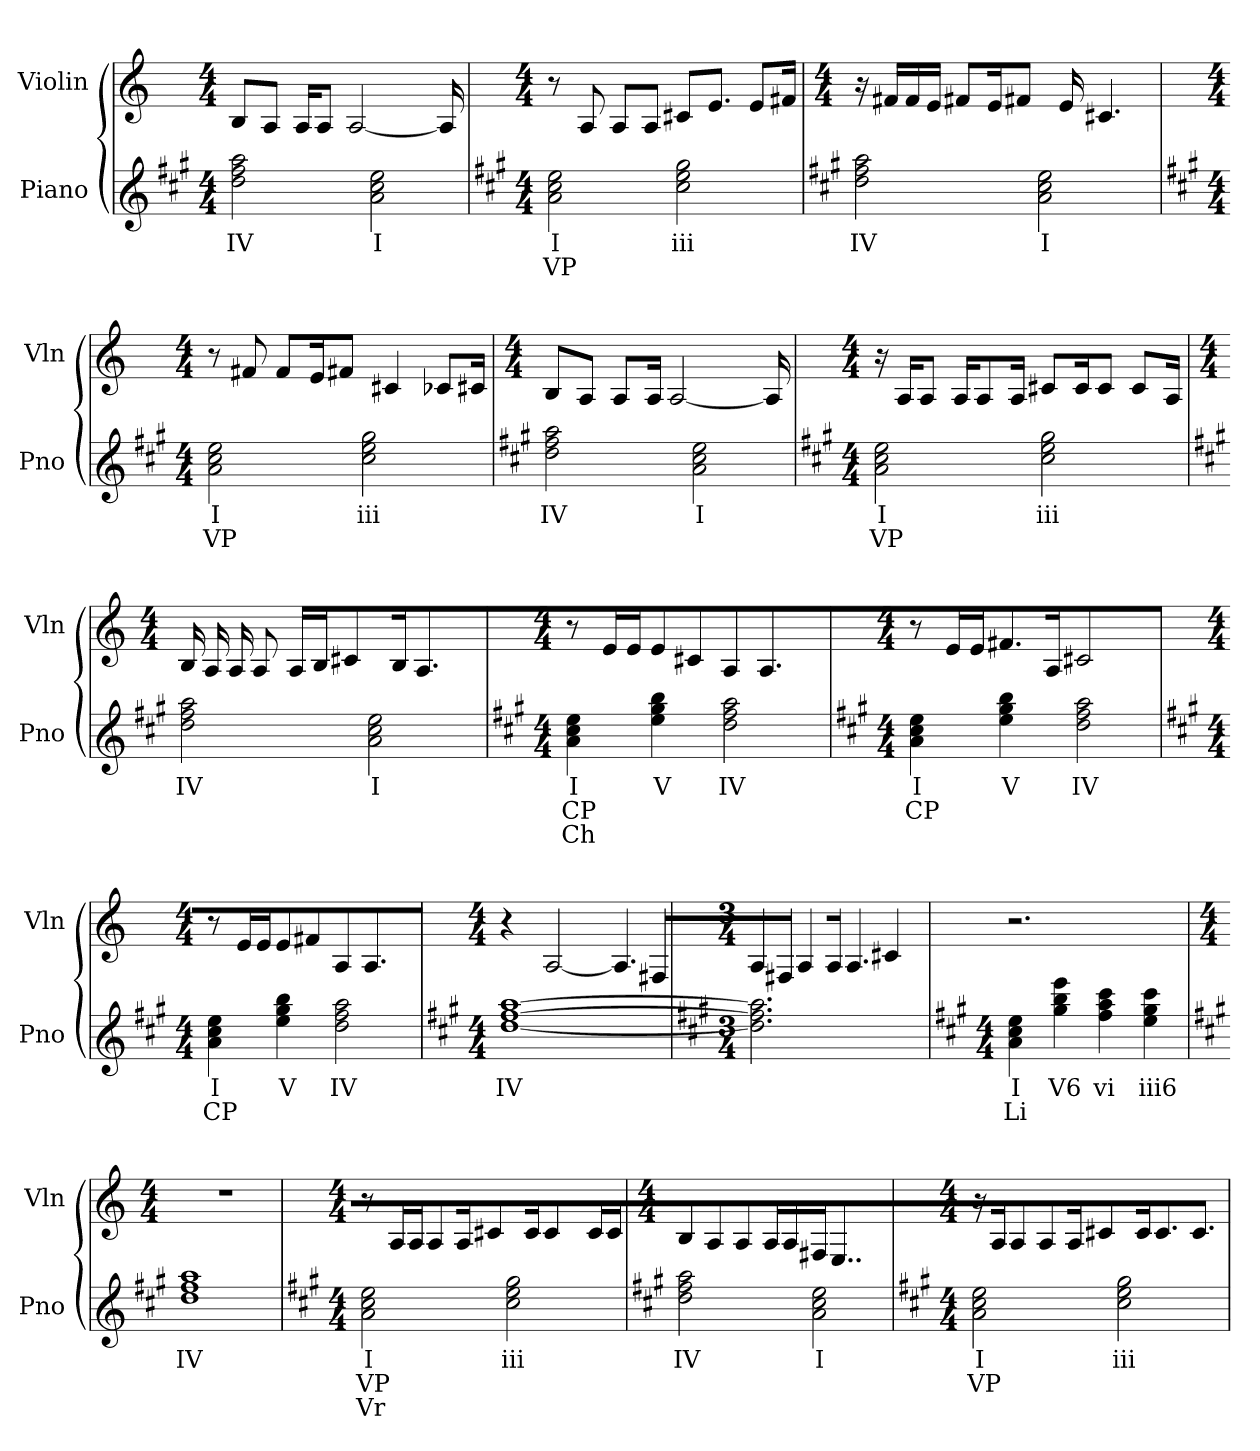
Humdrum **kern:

**kern	**text	**text	**text	**kern
*part2	*part2	*part2	*part2	*part1
*staff2	*staff2	*staff2	*staff2	*staff1
*I"Piano	*	*	*	*I"Violin
*I'Pno	*	*	*	*I'Vln
*k[f#c#g#]	*	*	*	*
*A:	*	*	*	*
*M4/4	*	*	*	*M4/4
=	=	=	=	=
2dd 2ff# 2aa	IV	.	.	8BL
.	.	.	.	8AJ
.	.	.	.	16AKL
.	.	.	.	8AJ
.	.	.	.	[2A
2a 2cc# 2ee	I	.	.	.
.	.	.	.	16A]
=	=	=	=	=
*k[f#c#g#]	*	*	*	*
*A:	*	*	*	*
*M4/4	*	*	*	*M4/4
2a 2cc# 2ee	I	VP	.	8r
.	.	.	.	8A
.	.	.	.	8AL
.	.	.	.	8AJ
2cc# 2ee 2gg#	iii	.	.	8c#XL
.	.	.	.	8.eJ
.	.	.	.	8eL
.	.	.	.	16f#XJk
=	=	=	=	=
*k[f#c#g#]	*	*	*	*
*A:	*	*	*	*
*	*	*	*	*M4/4
2dd 2ff# 2aa	IV	.	.	16r
.	.	.	.	16f#XLL
.	.	.	.	16f#
.	.	.	.	16eJJ
.	.	.	.	8f#XL
.	.	.	.	16eK
.	.	.	.	8f#XJ
2a 2cc# 2ee	I	.	.	.
.	.	.	.	16e
.	.	.	.	4.c#X
=	=	=	=	=
*k[f#c#g#]	*	*	*	*
*A:	*	*	*	*
*M4/4	*	*	*	*M4/4
2a 2cc# 2ee	I	VP	.	8r
.	.	.	.	8f#X
.	.	.	.	8f#L
.	.	.	.	16eK
.	.	.	.	8f#XJ
2cc# 2ee 2gg#	iii	.	.	.
.	.	.	.	4c#X
.	.	.	.	8c-XL
.	.	.	.	16c#XJk
=	=	=	=	=
*k[f#c#g#]	*	*	*	*
*A:	*	*	*	*
*	*	*	*	*M4/4
2dd 2ff# 2aa	IV	.	.	8BL
.	.	.	.	8AJ
.	.	.	.	8AL
.	.	.	.	16AJk
.	.	.	.	[2A
2a 2cc# 2ee	I	.	.	.
.	.	.	.	16A]
=	=	=	=	=
*k[f#c#g#]	*	*	*	*
*A:	*	*	*	*
*M4/4	*	*	*	*M4/4
2a 2cc# 2ee	I	VP	.	16r
.	.	.	.	16AKL
.	.	.	.	8AJ
.	.	.	.	16AKL
.	.	.	.	8A
.	.	.	.	16AJk
2cc# 2ee 2gg#	iii	.	.	8c#XL
.	.	.	.	16c#K
.	.	.	.	8c#J
.	.	.	.	8c#L
.	.	.	.	16AJk
=	=	=	=	=
*k[f#c#g#]	*	*	*	*
*A:	*	*	*	*
*	*	*	*	*M4/4
2dd 2ff# 2aa	IV	.	.	16BLL
.	.	.	.	16AJ
.	.	.	.	16AL
.	.	.	.	8AJ
.	.	.	.	16ALL
.	.	.	.	16B
.	.	.	.	8c#XJ
2a 2cc# 2ee	I	.	.	.
.	.	.	.	16B
.	.	.	.	4.A
=	=	=	=	=
*k[f#c#g#]	*	*	*	*
*A:	*	*	*	*
*M4/4	*	*	*	*M4/4
4a 4cc# 4ee	I	CP	Ch	8r
.	.	.	.	16eLL
.	.	.	.	16eJJ
4ee 4gg# 4bb	V	.	.	8eL
.	.	.	.	8c#XJ
2dd 2ff# 2aa	IV	.	.	8A
.	.	.	.	4.A
=	=	=	=	=
*k[f#c#g#]	*	*	*	*
*A:	*	*	*	*
*M4/4	*	*	*	*M4/4
4a 4cc# 4ee	I	CP	.	8r
.	.	.	.	16eLL
.	.	.	.	16eJJ
4ee 4gg# 4bb	V	.	.	8.f#XL
.	.	.	.	16AJk
2dd 2ff# 2aa	IV	.	.	2c#X
=	=	=	=	=
*k[f#c#g#]	*	*	*	*
*A:	*	*	*	*
*M4/4	*	*	*	*M4/4
4a 4cc# 4ee	I	CP	.	8r
.	.	.	.	16eLL
.	.	.	.	16eJJ
4ee 4gg# 4bb	V	.	.	8eL
.	.	.	.	8f#XJ
2dd 2ff# 2aa	IV	.	.	8A
.	.	.	.	4.A
=	=	=	=	=
*k[f#c#g#]	*	*	*	*
*A:	*	*	*	*
*M4/4	*	*	*	*M4/4
[1dd [1ff# [1aa	IV	.	.	4r
.	.	.	.	[2A
.	.	.	.	8.A]
.	.	.	.	16F#X
=	=	=	=	=
*k[f#c#g#]	*	*	*	*
*A:	*	*	*	*
*M3/4	*	*	*	*M3/4
2.dd] 2.ff#] 2.aa]	.	.	.	16ALL
.	.	.	.	16F#XJ
.	.	.	.	8AJ
.	.	.	.	16AKL
.	.	.	.	8.AJ
.	.	.	.	4c#X
=	=	=	=	=
*k[f#c#g#]	*	*	*	*
*A:	*	*	*	*
*M4/4	*	*	*	*
4a 4cc# 4ee	I	Li	.	2.r
4gg# 4bb 4eee	V6	.	.	.
4ff# 4aa 4ccc#	vi	.	.	.
4ee 4gg# 4ccc#	iii6	.	.	4ryy
=	=	=	=	=
*k[f#c#g#]	*	*	*	*
*A:	*	*	*	*
*	*	*	*	*M4/4
1dd 1ff# 1aa	IV	.	.	1r
=	=	=	=	=
*k[f#c#g#]	*	*	*	*
*A:	*	*	*	*
*M4/4	*	*	*	*M4/4
2a 2cc# 2ee	I	VP	Vr	8r
.	.	.	.	16ALL
.	.	.	.	16AJJ
.	.	.	.	8AL
.	.	.	.	16AK
.	.	.	.	8c#XJ
2cc# 2ee 2gg#	iii	.	.	.
.	.	.	.	16c#
.	.	.	.	4c#
.	.	.	.	16c#LL
.	.	.	.	16c#JJ
=	=	=	=	=
*k[f#c#g#]	*	*	*	*
*A:	*	*	*	*
*	*	*	*	*M4/4
2dd 2ff# 2aa	IV	.	.	8BL
.	.	.	.	8AJ
.	.	.	.	8AL
.	.	.	.	16AL
.	.	.	.	16AJJ
2a 2cc# 2ee	I	.	.	16F#X
.	.	.	.	4..E
=	=	=	=	=
*k[f#c#g#]	*	*	*	*
*A:	*	*	*	*
*M4/4	*	*	*	*M4/4
2a 2cc# 2ee	I	VP	.	16r
.	.	.	.	16AKL
.	.	.	.	8AJ
.	.	.	.	8AL
.	.	.	.	16AK
.	.	.	.	8c#XJ
2cc# 2ee 2gg#	iii	.	.	.
.	.	.	.	16c#KL
.	.	.	.	8.c#J
.	.	.	.	8.c#J
=	=	=	=	=
*-	*-	*-	*-	*-
